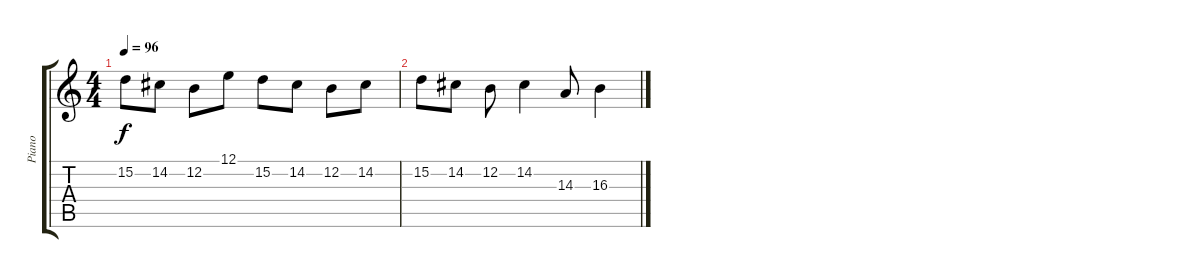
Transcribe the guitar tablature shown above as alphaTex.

\track ("Piano" "Piano") {instrument brightacousticpiano}
\staff {score tabs}
\tuning (E4 B3 G3 D3 A2 E2) {hide}
\ts (4 4)
\tempo 96
\clef g2
\ks c
15.2.8{dy f} 14.2.8 12.2.8 12.1.8 15.2.8 14.2.8 12.2.8 14.2.8 |
15.2.8 14.2.8 12.2.8 14.2.4 14.3.8 16.3.4
